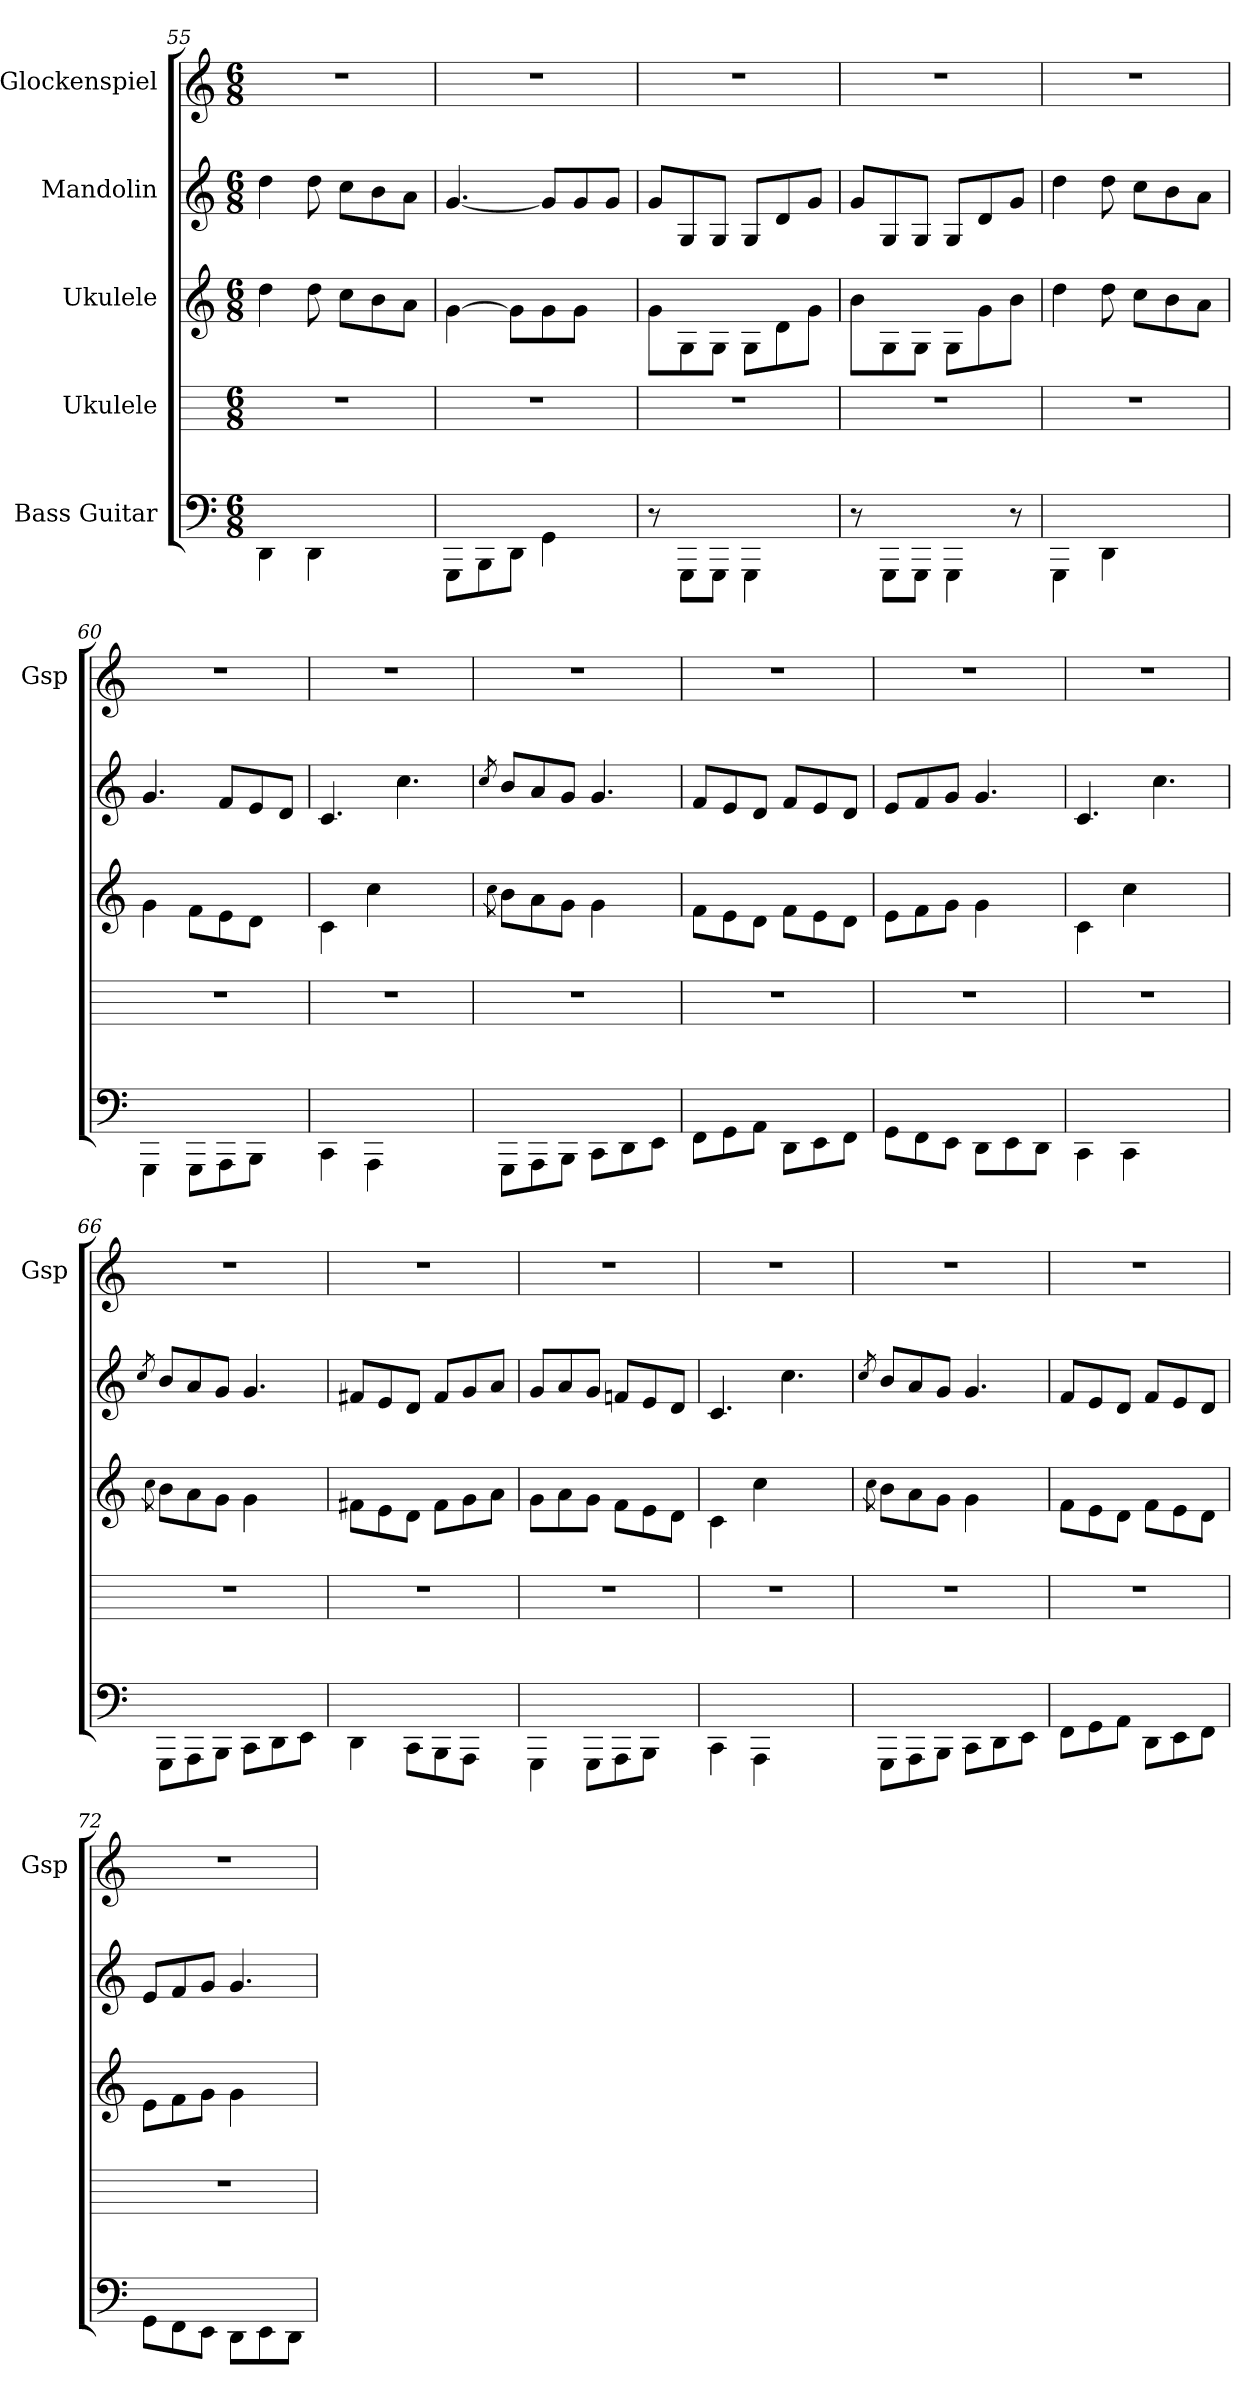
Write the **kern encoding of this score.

**kern	**kern	**kern	**kern	**kern
*part5	*part4	*part3	*part2	*part1
*staff5	*staff4	*staff3	*staff2	*staff1
*I"Bass Guitar	*I"Ukulele	*I"Ukulele	*I"Mandolin	*I"Glockenspiel
*	*	*	*	*I'Gsp
*	*	*	*clefG2	*clefG2
*	*	*	*	*ITrd-14c-24
*k[]	*k[]	*k[]	*k[]	*k[]
*C:	*C:	*C:	*C:	*C:
*M6/8	*M6/8	*M6/8	*M6/8	*M6/8
=55	=55	=55	=55	=55
4DDi\	2.r	4ddj\	4ddZ\	2.r
4DDi\	.	8ddj\	8ddZ\	.
.	.	8ccj\L	8ccZ\L	.
4ryy	.	8bj\	8bZ\	.
.	.	8aj\J	8aZ\J	.
=56	=56	=56	=56	=56
8GGGi\L	2.r	[4gj\	[4.gZ/	2.r
8BBBi\	.	.	.	.
8DDi\J	.	8gj\L]	.	.
4GGi\	.	8gj\	8gZ/L]	.
.	.	8gj\J	8gZ/	.
8ryy	.	8ryy	8gZ/J	.
=57	=57	=57	=57	=57
8r	2.r	8gj\L	8gZ/L	2.r
8GGGi\L	.	8Gj\	8GZ/	.
8GGGi\J	.	8Gj\J	8GZ/J	.
4GGGi\	.	8Gj\L	8GZ/L	.
.	.	8dj\	8dZ/	.
8ryy	.	8gj\J	8gZ/J	.
=58	=58	=58	=58	=58
8r	2.r	8bj\L	8gZ/L	2.r
8GGGi\L	.	8Gj\	8GZ/	.
8GGGi\J	.	8Gj\J	8GZ/J	.
4GGGi\	.	8Gj\L	8GZ/L	.
.	.	8gj\	8dZ/	.
8r	.	8bj\J	8gZ/J	.
=59	=59	=59	=59	=59
4GGGi\	2.r	4ddj\	4ddZ\	2.r
4DDi\	.	8ddj\	8ddZ\	.
.	.	8ccj\L	8ccZ\L	.
4ryy	.	8bj\	8bZ\	.
.	.	8aj\J	8aZ\J	.
=60	=60	=60	=60	=60
4GGGi\	2.r	4gj\	4.gZ/	2.r
8GGGi\L	.	8fj\L	.	.
8AAAi\	.	8ej\	8fZ/L	.
8BBBi\J	.	8dj\J	8eZ/	.
8ryy	.	8ryy	8dZ/J	.
=61	=61	=61	=61	=61
4CCi\	2.r	4cj\	4.cZ/	2.r
4AAAi\	.	4ccj\	.	.
.	.	.	4.ccZ\	.
4ryy	.	4ryy	.	.
=62	=62	=62	=62	=62
.	.	8qccj\	8qccZ/	.
8GGGi\L	2.r	8bj\L	8bZ/L	2.r
8AAAi\	.	8aj\	8aZ/	.
8BBBi\J	.	8gj\J	8gZ/J	.
8CCi\L	.	4gj\	4.gZ/	.
8DDi\	.	.	.	.
8EEi\J	.	8ryy	.	.
!!LO:PB:g=z
=63	=63	=63	=63	=63
8FFi\L	2.r	8fj\L	8fZ/L	2.r
8GGi\	.	8ej\	8eZ/	.
8AAi\J	.	8dj\J	8dZ/J	.
8DDi\L	.	8fj\L	8fZ/L	.
8EEi\	.	8ej\	8eZ/	.
8FFi\J	.	8dj\J	8dZ/J	.
=64	=64	=64	=64	=64
8GGi\L	2.r	8ej\L	8eZ/L	2.r
8FFi\	.	8fj\	8fZ/	.
8EEi\J	.	8gj\J	8gZ/J	.
8DDi\L	.	4gj\	4.gZ/	.
8EEi\	.	.	.	.
8DDi\J	.	8ryy	.	.
=65	=65	=65	=65	=65
4CCi\	2.r	4cj\	4.cZ/	2.r
4CCi\	.	4ccj\	.	.
.	.	.	4.ccZ\	.
4ryy	.	4ryy	.	.
=66	=66	=66	=66	=66
.	.	8qccj\	8qccZ/	.
8GGGi\L	2.r	8bj\L	8bZ/L	2.r
8AAAi\	.	8aj\	8aZ/	.
8BBBi\J	.	8gj\J	8gZ/J	.
8CCi\L	.	4gj\	4.gZ/	.
8DDi\	.	.	.	.
8EEi\J	.	8ryy	.	.
=67	=67	=67	=67	=67
4DDi\	2.r	8f#j\L	8f#XZ/L	2.r
.	.	8ej\	8eZ/	.
8CCi\L	.	8dj\J	8dZ/J	.
8BBBi\	.	8f#j\L	8f#Z/L	.
8AAAi\J	.	8gj\	8gZ/	.
8ryy	.	8aj\J	8aZ/J	.
!!LO:LB:g=z
=68	=68	=68	=68	=68
4GGGi\	2.r	8gj\L	8gZ/L	2.r
.	.	8aj\	8aZ/	.
8GGGi\L	.	8gj\J	8gZ/J	.
8AAAi\	.	8fj\L	8fnZ/L	.
8BBBi\J	.	8ej\	8eZ/	.
8ryy	.	8dj\J	8dZ/J	.
=69	=69	=69	=69	=69
4CCi\	2.r	4cj\	4.cZ/	2.r
4AAAi\	.	4ccj\	.	.
.	.	.	4.ccZ\	.
4ryy	.	4ryy	.	.
=70	=70	=70	=70	=70
.	.	8qccj\	8qccZ/	.
8GGGi\L	2.r	8bj\L	8bZ/L	2.r
8AAAi\	.	8aj\	8aZ/	.
8BBBi\J	.	8gj\J	8gZ/J	.
8CCi\L	.	4gj\	4.gZ/	.
8DDi\	.	.	.	.
8EEi\J	.	8ryy	.	.
=71	=71	=71	=71	=71
8FFi\L	2.r	8fj\L	8fZ/L	2.r
8GGi\	.	8ej\	8eZ/	.
8AAi\J	.	8dj\J	8dZ/J	.
8DDi\L	.	8fj\L	8fZ/L	.
8EEi\	.	8ej\	8eZ/	.
8FFi\J	.	8dj\J	8dZ/J	.
=72	=72	=72	=72	=72
8GGi\L	2.r	8ej\L	8eZ/L	2.r
8FFi\	.	8fj\	8fZ/	.
8EEi\J	.	8gj\J	8gZ/J	.
8DDi\L	.	4gj\	4.gZ/	.
8EEi\	.	.	.	.
8DDi\J	.	8ryy	.	.
=	=	=	=	=
*-	*-	*-	*-	*-
